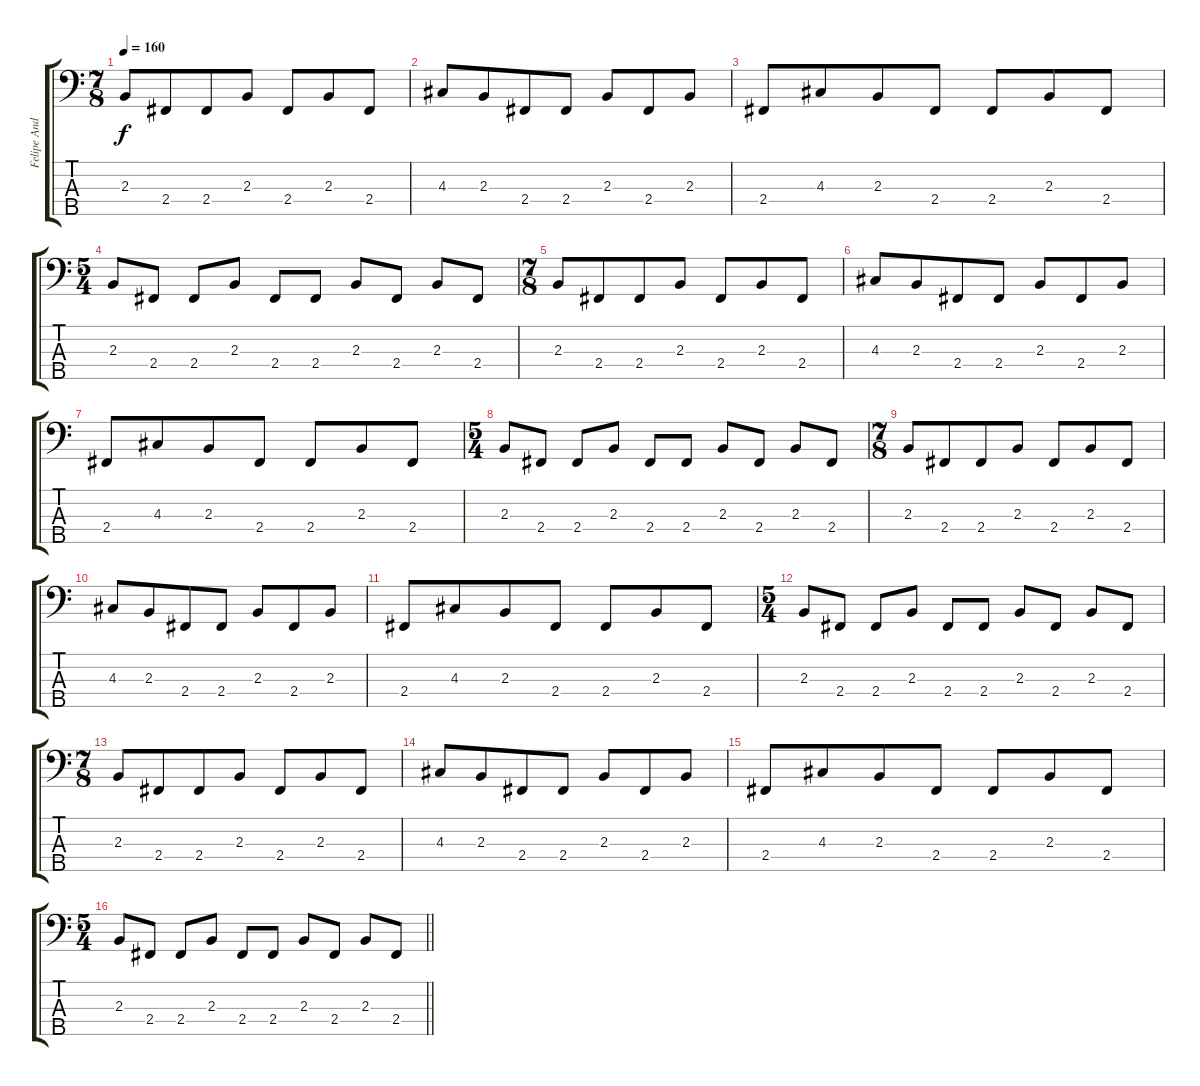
\track ("Felipe Andreoli" "Felipe And") {instrument fretlessbass}
\staff {score tabs}
\tuning (G2 D2 A1 E1 B0) {hide}
\ts (7 8)
\tempo 160
\clef f4
\ks c
2.3.8{dy f} 2.4.8 2.4.8 2.3.8 2.4.8 2.3.8 2.4.8 |
4.3.8 2.3.8 2.4.8 2.4.8 2.3.8 2.4.8 2.3.8 |
2.4.8 4.3.8 2.3.8 2.4.8 2.4.8 2.3.8 2.4.8 |
\ts (5 4)
2.3.8 2.4.8 2.4.8 2.3.8 2.4.8 2.4.8 2.3.8 2.4.8 2.3.8 2.4.8 |
\ts (7 8)
2.3.8 2.4.8 2.4.8 2.3.8 2.4.8 2.3.8 2.4.8 |
4.3.8 2.3.8 2.4.8 2.4.8 2.3.8 2.4.8 2.3.8 |
2.4.8 4.3.8 2.3.8 2.4.8 2.4.8 2.3.8 2.4.8 |
\ts (5 4)
2.3.8 2.4.8 2.4.8 2.3.8 2.4.8 2.4.8 2.3.8 2.4.8 2.3.8 2.4.8 |
\ts (7 8)
2.3.8 2.4.8 2.4.8 2.3.8 2.4.8 2.3.8 2.4.8 |
4.3.8 2.3.8 2.4.8 2.4.8 2.3.8 2.4.8 2.3.8 |
2.4.8 4.3.8 2.3.8 2.4.8 2.4.8 2.3.8 2.4.8 |
\ts (5 4)
2.3.8 2.4.8 2.4.8 2.3.8 2.4.8 2.4.8 2.3.8 2.4.8 2.3.8 2.4.8 |
\ts (7 8)
2.3.8 2.4.8 2.4.8 2.3.8 2.4.8 2.3.8 2.4.8 |
4.3.8 2.3.8 2.4.8 2.4.8 2.3.8 2.4.8 2.3.8 |
2.4.8 4.3.8 2.3.8 2.4.8 2.4.8 2.3.8 2.4.8 |
\ts (5 4)
\barLineRight lightlight
2.3.8 2.4.8 2.4.8 2.3.8 2.4.8 2.4.8 2.3.8 2.4.8 2.3.8 2.4.8
